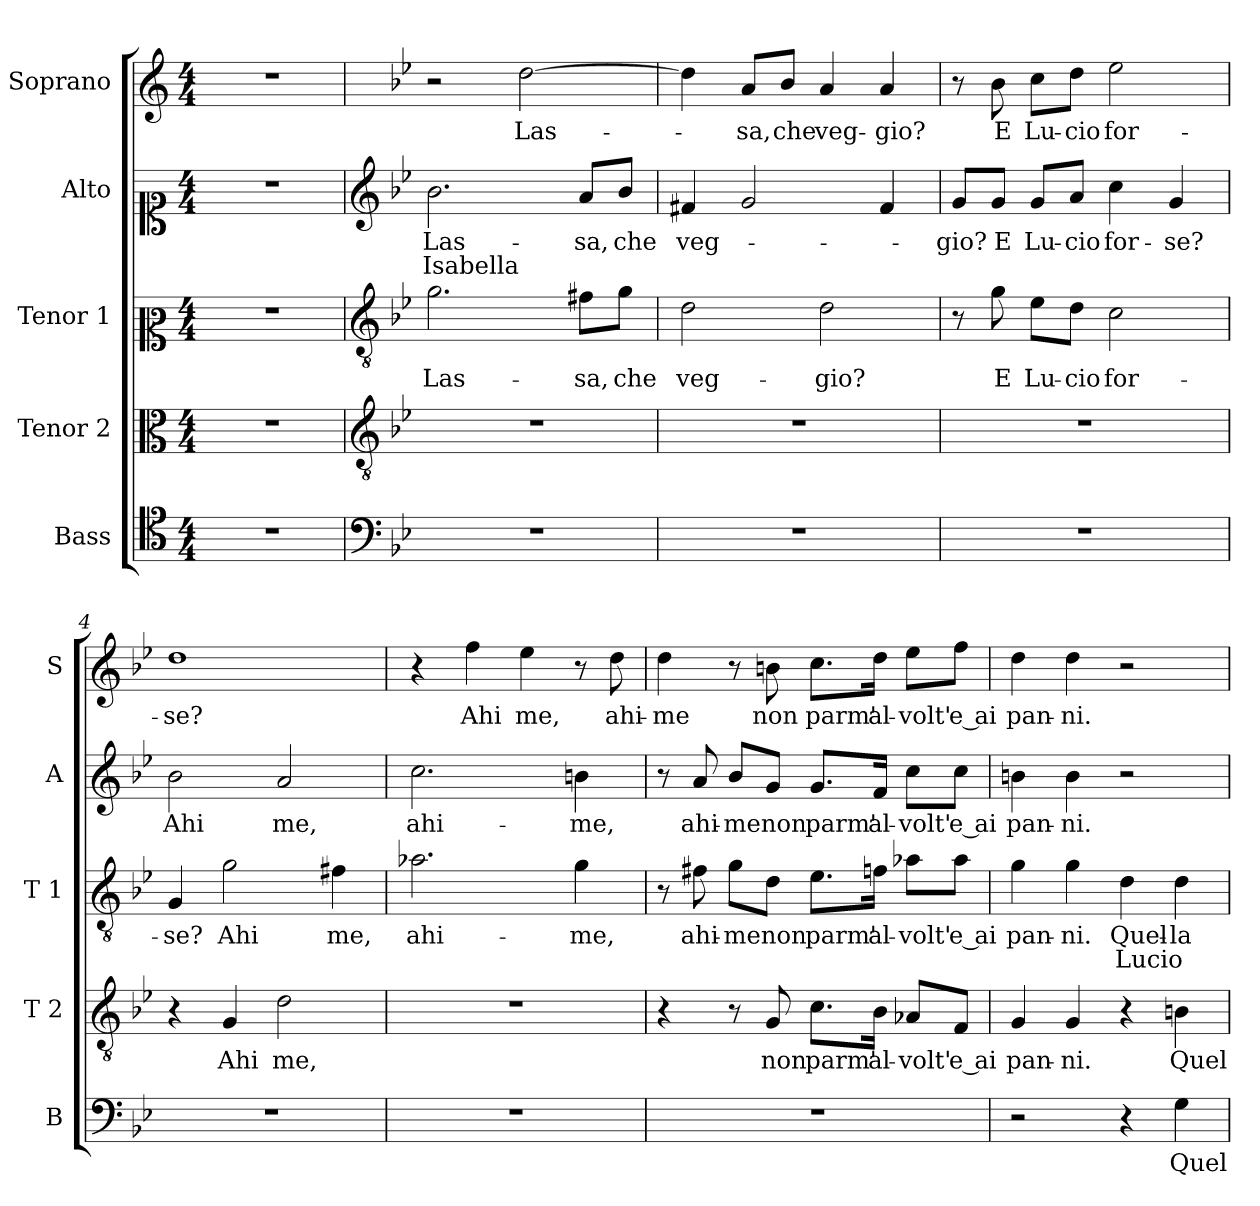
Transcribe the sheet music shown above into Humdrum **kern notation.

**kern	**text	**kern	**text	**kern	**text	**text	**kern	**text	**text	**kern	**text
*part5	*part5	*part4	*part4	*part3	*part3	*part3	*part2	*part2	*part2	*part1	*part1
*staff5	*staff5	*staff4	*staff4	*staff3	*staff3	*staff3	*staff2	*staff2	*staff2	*staff1	*staff1
*I"Bass	*	*I"Tenor 2	*	*I"Tenor 1	*	*	*I"Alto	*	*	*I"Soprano	*
*I'B	*	*I'T 2	*	*I'T 1	*	*	*I'A	*	*	*I'S	*
*clefC4	*	*clefC3	*	*clefC2	*	*	*clefC1	*	*	*clefG2	*
*k[]	*	*k[]	*	*k[]	*	*	*k[]	*	*	*k[]	*
*C:	*	*C:	*	*C:	*	*	*C:	*	*	*C:	*
*M4/4	*	*M4/4	*	*M4/4	*	*	*M4/4	*	*	*M4/4	*
=	=	=	=	=	=	=	=	=	=	=	=
1r	.	1r	.	1r	.	.	1r	.	.	1r	.
=1	=1	=1	=1	=1	=1	=1	=1	=1	=1	=1	=1
*clefF4	*	*clefGv2	*	*clefGv2	*	*	*clefG2	*	*	*	*
*k[b-e-]	*	*k[b-e-]	*	*k[b-e-]	*	*	*k[b-e-]	*	*	*k[b-e-]	*
*B-:	*	*B-:	*	*B-:	*	*	*B-:	*	*	*B-:	*
!	!	!	!	!	!LO:LY:b	!	!	!LO:LY:b	!LO:LY:a	!	!
1r	.	1r	.	2.g\	Las-	.	2.b-\	Las-	Isabella	2r	.
!	!	!	!	!	!	!	!	!	!	!	!LO:LY:b
.	.	.	.	.	.	.	.	.	.	[2dd\	Las-
!	!	!	!	!	!LO:LY:b	!	!	!LO:LY:b	!	!	!
.	.	.	.	8f#X\L	-sa,	.	8a/L	-sa,	.	.	.
!	!	!	!	!	!LO:LY:b	!	!	!LO:LY:b	!	!	!
.	.	.	.	8g\J	che	.	8b-/J	che	.	.	.
=2	=2	=2	=2	=2	=2	=2	=2	=2	=2	=2	=2
!	!	!	!	!	!LO:LY:b	!	!	!LO:LY:b	!	!	!
1r	.	1r	.	2d\	veg-	.	4f#X/	veg-	.	4dd\]	.
!	!	!	!	!	!	!	!	!	!	!	!LO:LY:b
.	.	.	.	.	.	.	2g/	.	.	8a/L	-sa,
!	!	!	!	!	!	!	!	!	!	!	!LO:LY:b
.	.	.	.	.	.	.	.	.	.	8b-/J	che
!	!	!	!	!	!LO:LY:b	!	!	!	!	!	!LO:LY:b
.	.	.	.	2d\	-gio?	.	.	.	.	4a/	veg-
!	!	!	!	!	!	!	!	!	!	!	!LO:LY:b
.	.	.	.	.	.	.	4f#/	.	.	4a/	-gio?
=3	=3	=3	=3	=3	=3	=3	=3	=3	=3	=3	=3
!	!	!	!	!	!	!	!	!LO:LY:b	!	!	!
1r	.	1r	.	8r	.	.	8g/L	-gio?	.	8r	.
!	!	!	!	!	!LO:LY:b	!	!	!LO:LY:b	!	!	!LO:LY:b
.	.	.	.	8g\	E	.	8g/J	E	.	8b-\	E
!	!	!	!	!	!LO:LY:b	!	!	!LO:LY:b	!	!	!LO:LY:b
.	.	.	.	8e-\L	Lu-	.	8g/L	Lu-	.	8cc\L	Lu-
!	!	!	!	!	!LO:LY:b	!	!	!LO:LY:b	!	!	!LO:LY:b
.	.	.	.	8d\J	-cio	.	8a/J	-cio	.	8dd\J	-cio
!	!	!	!	!	!LO:LY:b	!	!	!LO:LY:b	!	!	!LO:LY:b
.	.	.	.	2c\	for-	.	4cc\	for-	.	2ee-\	for-
!	!	!	!	!	!	!	!	!LO:LY:b	!	!	!
.	.	.	.	.	.	.	4g/	-se?	.	.	.
=4	=4	=4	=4	=4	=4	=4	=4	=4	=4	=4	=4
!	!	!	!	!	!LO:LY:b	!	!	!LO:LY:b	!	!	!LO:LY:b
1r	.	4r	.	4G/	-se?	.	2b-\	Ahi	.	1dd	-se?
!	!	!	!LO:LY:b	!	!LO:LY:b	!	!	!	!	!	!
.	.	4G/	Ahi	2g\	Ahi	.	.	.	.	.	.
!	!	!	!LO:LY:b	!	!	!	!	!LO:LY:b	!	!	!
.	.	2d\	me,	.	.	.	2a/	me,	.	.	.
!	!	!	!	!	!LO:LY:b	!	!	!	!	!	!
.	.	.	.	4f#X\	me,	.	.	.	.	.	.
!!LO:LB:g=z
=5	=5	=5	=5	=5	=5	=5	=5	=5	=5	=5	=5
!	!	!	!	!	!LO:LY:b	!	!	!LO:LY:b	!	!	!
1r	.	1r	.	2.a-X\	ahi-	.	2.cc\	ahi-	.	4r	.
!	!	!	!	!	!	!	!	!	!	!	!LO:LY:b
.	.	.	.	.	.	.	.	.	.	4ff\	Ahi
!	!	!	!	!	!	!	!	!	!	!	!LO:LY:b
.	.	.	.	.	.	.	.	.	.	4ee-\	me,
!	!	!	!	!	!LO:LY:b	!	!	!LO:LY:b	!	!	!
.	.	.	.	4g\	-me,	.	4bn\	-me,	.	8r	.
!	!	!	!	!	!	!	!	!	!	!	!LO:LY:b
.	.	.	.	.	.	.	.	.	.	8dd\	ahi-
=6	=6	=6	=6	=6	=6	=6	=6	=6	=6	=6	=6
!	!	!	!	!	!	!	!	!	!	!	!LO:LY:b
1r	.	4r	.	8r	.	.	8r	.	.	4dd\	-me
!	!	!	!	!	!LO:LY:b	!	!	!LO:LY:b	!	!	!
.	.	.	.	8f#X\	ahi-	.	8a/	ahi-	.	.	.
!	!	!	!	!	!LO:LY:b	!	!	!LO:LY:b	!	!	!
.	.	8r	.	8g\L	-me	.	8b-/L	-me	.	8r	.
!	!	!	!LO:LY:b	!	!LO:LY:b	!	!	!LO:LY:b	!	!	!LO:LY:b
.	.	8G/	non	8d\J	non	.	8g/J	non	.	8bn\	non
!	!	!	!LO:LY:b	!	!LO:LY:b	!	!	!LO:LY:b	!	!	!LO:LY:b
.	.	8.c\L	parm'	8.e-\L	parm'	.	8.g/L	parm'	.	8.cc\L	parm'
!	!	!	!LO:LY:b	!	!LO:LY:b	!	!	!LO:LY:b	!	!	!LO:LY:b
.	.	16B-\Jk	al-	16fn\Jk	al-	.	16f/Jk	al-	.	16dd\Jk	al-
!	!	!	!LO:LY:b	!	!LO:LY:b	!	!	!LO:LY:b	!	!	!LO:LY:b
.	.	8A-X/L	-volt'	8a-X\L	-volt'	.	8cc\L	-volt'	.	8ee-\L	-volt'
!	!	!	!LO:LY:b	!	!LO:LY:b	!	!	!LO:LY:b	!	!	!LO:LY:b
.	.	8F/J	e ai	8a-\J	e ai	.	8cc\J	e ai	.	8ff\J	e ai
=7	=7	=7	=7	=7	=7	=7	=7	=7	=7	=7	=7
!	!	!	!LO:LY:b	!	!LO:LY:b	!	!	!LO:LY:b	!	!	!LO:LY:b
2r	.	4G/	pan-	4g\	pan-	.	4bn\	pan-	.	4dd\	pan-
!	!	!	!LO:LY:b	!	!LO:LY:b	!	!	!LO:LY:b	!	!	!LO:LY:b
.	.	4G/	-ni.	4g\	-ni.	.	4b\	-ni.	.	4dd\	-ni.
!	!	!	!	!	!LO:LY:b	!LO:LY:a	!	!	!	!	!
4r	.	4r	.	4d\	Quel-	Lucio	2r	.	.	2r	.
!	!LO:LY:b	!	!LO:LY:b	!	!LO:LY:b	!	!	!	!	!	!
4G\	Quel-	4Bn\	Quel-	4d\	-la	.	.	.	.	.	.
=	=	=	=	=	=	=	=	=	=	=	=
*-	*-	*-	*-	*-	*-	*-	*-	*-	*-	*-	*-
